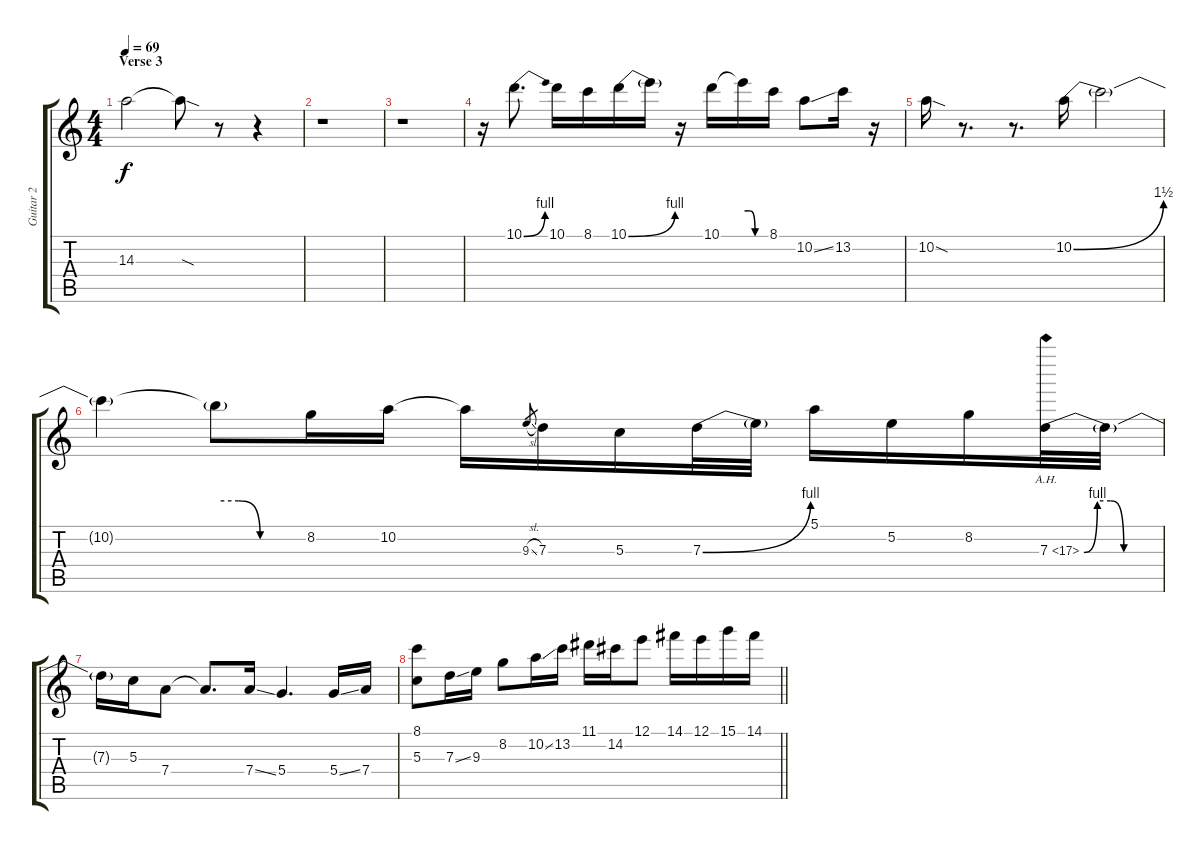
\track ("Guitar 2" "Guitar 2") {instrument distortionguitar}
\staff {score tabs}
\tuning (E4 B3 G3 D3 A2 E2) {hide}
\ts (4 4)
\section ("" "Verse 3")
\tempo 69
\clef g2
\ks c
14.3.2{dy f} 14.3{sod t}.8 r.8 r.4 |
r.1 |
r.1 |
r.16 10.1{be (bend 0 0 60 4)}.8{d} 10.1.16 8.1.16 10.1{be (bend 0 0 60 4)}.16 10.1{t}.16 r.16 10.1.16 10.1{be (custom 0 4 15 4 30 0 60 0) t}.16 8.1.16 10.2{ss}.8 13.2.16 r.16 |
10.2{sod}.16 r.8{d} r.8{d} 10.2{be (bend 0 0 60 6)}.16 10.2{t}.2 |
10.2{t}.4 10.2{be (custom 0 4 15 4 30 0 60 0) t}.8 8.2.16 10.2.16 10.2{t}.16 9.3{sl}.8{gr} 7.3.16 5.3.16 7.3{be (bend 0 0 60 4)}.32 7.3{t}.32 5.1.16 5.2.16 8.2.16 7.3{be (custom 0 0 10 4 20 4 30 0 60 0) ah 10}.32 7.3{t}.32 |
7.3{t}.16 5.3.16 7.4.8 7.4{t}.8{d} 7.4{ss}.16 5.4.4{d} 5.4{ss}.16 7.4.16 |
\barLineRight lightlight
(8.1 5.3).8 7.3{ss}.16 9.3.16 8.2.8 10.2{ss}.16 13.2.16 11.1.16 14.2.16 12.1.8 14.1.16 12.1.16 15.1.16 14.1.16
